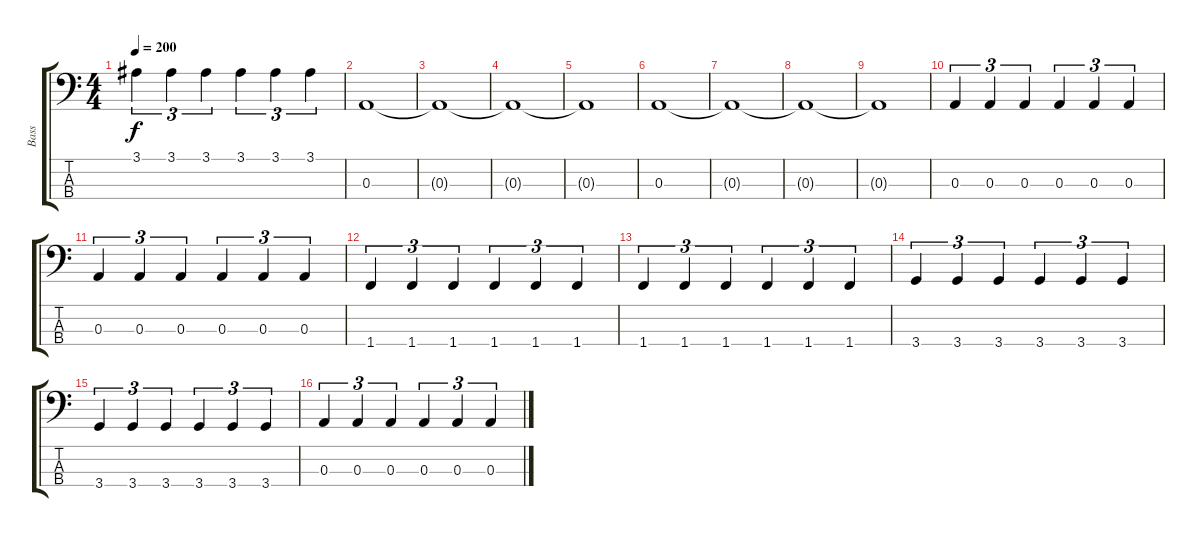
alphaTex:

\track ("Bass" "Bass") {instrument fretlessbass}
\staff {score tabs}
\tuning (G2 D2 A1 E1) {hide}
\ts (4 4)
\tempo 200
\clef f4
\ks c
3.1.4{tu (3 2) dy f} 3.1.4{tu (3 2)} 3.1.4{tu (3 2)} 3.1.4{tu (3 2)} 3.1.4{tu (3 2)} 3.1.4{tu (3 2)} |
0.3.1 |
0.3{t}.1 |
0.3{t}.1 |
0.3{t}.1 |
0.3.1 |
0.3{t}.1 |
0.3{t}.1 |
0.3{t}.1 |
0.3.4{tu (3 2)} 0.3.4{tu (3 2)} 0.3.4{tu (3 2)} 0.3.4{tu (3 2)} 0.3.4{tu (3 2)} 0.3.4{tu (3 2)} |
0.3.4{tu (3 2)} 0.3.4{tu (3 2)} 0.3.4{tu (3 2)} 0.3.4{tu (3 2)} 0.3.4{tu (3 2)} 0.3.4{tu (3 2)} |
1.4.4{tu (3 2)} 1.4.4{tu (3 2)} 1.4.4{tu (3 2)} 1.4.4{tu (3 2)} 1.4.4{tu (3 2)} 1.4.4{tu (3 2)} |
1.4.4{tu (3 2)} 1.4.4{tu (3 2)} 1.4.4{tu (3 2)} 1.4.4{tu (3 2)} 1.4.4{tu (3 2)} 1.4.4{tu (3 2)} |
3.4.4{tu (3 2)} 3.4.4{tu (3 2)} 3.4.4{tu (3 2)} 3.4.4{tu (3 2)} 3.4.4{tu (3 2)} 3.4.4{tu (3 2)} |
3.4.4{tu (3 2)} 3.4.4{tu (3 2)} 3.4.4{tu (3 2)} 3.4.4{tu (3 2)} 3.4.4{tu (3 2)} 3.4.4{tu (3 2)} |
0.3.4{tu (3 2)} 0.3.4{tu (3 2)} 0.3.4{tu (3 2)} 0.3.4{tu (3 2)} 0.3.4{tu (3 2)} 0.3.4{tu (3 2)}
